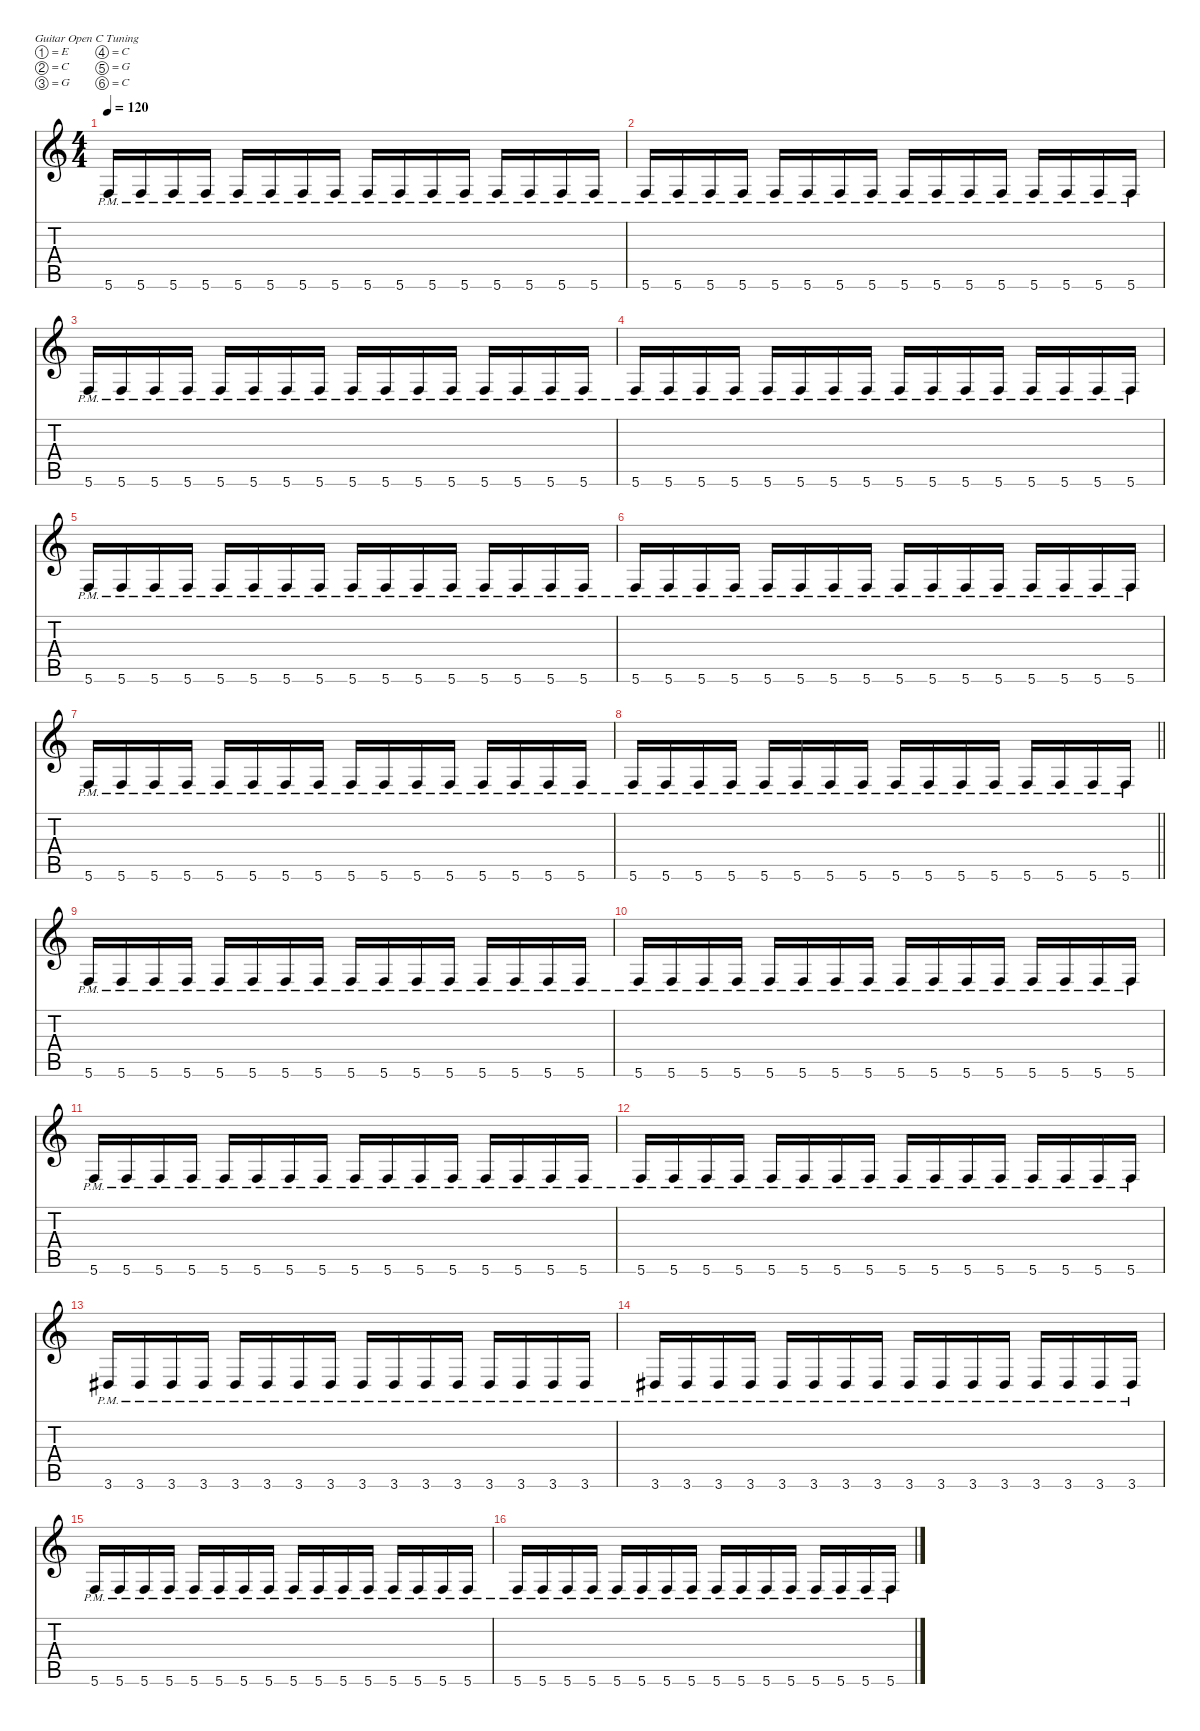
\defaultSystemsLayout 4
\hideDynamics
\bracketExtendMode nobrackets
\singleTrackTrackNamePolicy hidden
\multiTrackTrackNamePolicy hidden
\firstSystemTrackNameMode fullname
\firstSystemTrackNameOrientation horizontal
\otherSystemsTrackNameOrientation horizontal
\track ("Guitar 1" "dist.guit.") {mute instrument distortionguitar}
\staff {score tabs}
\tuning (E4 C4 G3 C3 G2 C2)
\ts (4 4)
\beaming (8 2 2 2 2)
\tempo 120
\clef g2
\ks c
5.6{pm}.16{dy f instrument distortionguitar beam Up} 5.6{pm}.16{beam Up} 5.6{pm}.16{beam Up} 5.6{pm}.16{beam Up} 5.6{pm}.16{beam Up} 5.6{pm}.16{beam Up} 5.6{pm}.16{beam Up} 5.6{pm}.16{beam Up} 5.6{pm}.16{beam Up} 5.6{pm}.16{beam Up} 5.6{pm}.16{beam Up} 5.6{pm}.16{beam Up} 5.6{pm}.16{beam Up} 5.6{pm}.16{beam Up} 5.6{pm}.16{beam Up} 5.6{pm}.16{beam Up} |
5.6{pm}.16{beam Up} 5.6{pm}.16{beam Up} 5.6{pm}.16{beam Up} 5.6{pm}.16{beam Up} 5.6{pm}.16{beam Up} 5.6{pm}.16{beam Up} 5.6{pm}.16{beam Up} 5.6{pm}.16{beam Up} 5.6{pm}.16{beam Up} 5.6{pm}.16{beam Up} 5.6{pm}.16{beam Up} 5.6{pm}.16{beam Up} 5.6{pm}.16{beam Up} 5.6{pm}.16{beam Up} 5.6{pm}.16{beam Up} 5.6{pm}.16{beam Up} |
5.6{pm}.16{beam Up} 5.6{pm}.16{beam Up} 5.6{pm}.16{beam Up} 5.6{pm}.16{beam Up} 5.6{pm}.16{beam Up} 5.6{pm}.16{beam Up} 5.6{pm}.16{beam Up} 5.6{pm}.16{beam Up} 5.6{pm}.16{beam Up} 5.6{pm}.16{beam Up} 5.6{pm}.16{beam Up} 5.6{pm}.16{beam Up} 5.6{pm}.16{beam Up} 5.6{pm}.16{beam Up} 5.6{pm}.16{beam Up} 5.6{pm}.16{beam Up} |
5.6{pm}.16{beam Up} 5.6{pm}.16{beam Up} 5.6{pm}.16{beam Up} 5.6{pm}.16{beam Up} 5.6{pm}.16{beam Up} 5.6{pm}.16{beam Up} 5.6{pm}.16{beam Up} 5.6{pm}.16{beam Up} 5.6{pm}.16{beam Up} 5.6{pm}.16{beam Up} 5.6{pm}.16{beam Up} 5.6{pm}.16{beam Up} 5.6{pm}.16{beam Up} 5.6{pm}.16{beam Up} 5.6{pm}.16{beam Up} 5.6{pm}.16{beam Up} |
5.6{pm}.16{beam Up} 5.6{pm}.16{beam Up} 5.6{pm}.16{beam Up} 5.6{pm}.16{beam Up} 5.6{pm}.16{beam Up} 5.6{pm}.16{beam Up} 5.6{pm}.16{beam Up} 5.6{pm}.16{beam Up} 5.6{pm}.16{beam Up} 5.6{pm}.16{beam Up} 5.6{pm}.16{beam Up} 5.6{pm}.16{beam Up} 5.6{pm}.16{beam Up} 5.6{pm}.16{beam Up} 5.6{pm}.16{beam Up} 5.6{pm}.16{beam Up} |
5.6{pm}.16{beam Up} 5.6{pm}.16{beam Up} 5.6{pm}.16{beam Up} 5.6{pm}.16{beam Up} 5.6{pm}.16{beam Up} 5.6{pm}.16{beam Up} 5.6{pm}.16{beam Up} 5.6{pm}.16{beam Up} 5.6{pm}.16{beam Up} 5.6{pm}.16{beam Up} 5.6{pm}.16{beam Up} 5.6{pm}.16{beam Up} 5.6{pm}.16{beam Up} 5.6{pm}.16{beam Up} 5.6{pm}.16{beam Up} 5.6{pm}.16{beam Up} |
5.6{pm}.16{beam Up} 5.6{pm}.16{beam Up} 5.6{pm}.16{beam Up} 5.6{pm}.16{beam Up} 5.6{pm}.16{beam Up} 5.6{pm}.16{beam Up} 5.6{pm}.16{beam Up} 5.6{pm}.16{beam Up} 5.6{pm}.16{beam Up} 5.6{pm}.16{beam Up} 5.6{pm}.16{beam Up} 5.6{pm}.16{beam Up} 5.6{pm}.16{beam Up} 5.6{pm}.16{beam Up} 5.6{pm}.16{beam Up} 5.6{pm}.16{beam Up} |
\barLineRight lightlight
5.6{pm}.16{beam Up} 5.6{pm}.16{beam Up} 5.6{pm}.16{beam Up} 5.6{pm}.16{beam Up} 5.6{pm}.16{beam Up} 5.6{pm}.16{beam Up} 5.6{pm}.16{beam Up} 5.6{pm}.16{beam Up} 5.6{pm}.16{beam Up} 5.6{pm}.16{beam Up} 5.6{pm}.16{beam Up} 5.6{pm}.16{beam Up} 5.6{pm}.16{beam Up} 5.6{pm}.16{beam Up} 5.6{pm}.16{beam Up} 5.6{pm}.16{beam Up} |
5.6{pm}.16{beam Up} 5.6{pm}.16{beam Up} 5.6{pm}.16{beam Up} 5.6{pm}.16{beam Up} 5.6{pm}.16{beam Up} 5.6{pm}.16{beam Up} 5.6{pm}.16{beam Up} 5.6{pm}.16{beam Up} 5.6{pm}.16{beam Up} 5.6{pm}.16{beam Up} 5.6{pm}.16{beam Up} 5.6{pm}.16{beam Up} 5.6{pm}.16{beam Up} 5.6{pm}.16{beam Up} 5.6{pm}.16{beam Up} 5.6{pm}.16{beam Up} |
5.6{pm}.16{beam Up} 5.6{pm}.16{beam Up} 5.6{pm}.16{beam Up} 5.6{pm}.16{beam Up} 5.6{pm}.16{beam Up} 5.6{pm}.16{beam Up} 5.6{pm}.16{beam Up} 5.6{pm}.16{beam Up} 5.6{pm}.16{beam Up} 5.6{pm}.16{beam Up} 5.6{pm}.16{beam Up} 5.6{pm}.16{beam Up} 5.6{pm}.16{beam Up} 5.6{pm}.16{beam Up} 5.6{pm}.16{beam Up} 5.6{pm}.16{beam Up} |
5.6{pm}.16{beam Up} 5.6{pm}.16{beam Up} 5.6{pm}.16{beam Up} 5.6{pm}.16{beam Up} 5.6{pm}.16{beam Up} 5.6{pm}.16{beam Up} 5.6{pm}.16{beam Up} 5.6{pm}.16{beam Up} 5.6{pm}.16{beam Up} 5.6{pm}.16{beam Up} 5.6{pm}.16{beam Up} 5.6{pm}.16{beam Up} 5.6{pm}.16{beam Up} 5.6{pm}.16{beam Up} 5.6{pm}.16{beam Up} 5.6{pm}.16{beam Up} |
5.6{pm}.16{beam Up} 5.6{pm}.16{beam Up} 5.6{pm}.16{beam Up} 5.6{pm}.16{beam Up} 5.6{pm}.16{beam Up} 5.6{pm}.16{beam Up} 5.6{pm}.16{beam Up} 5.6{pm}.16{beam Up} 5.6{pm}.16{beam Up} 5.6{pm}.16{beam Up} 5.6{pm}.16{beam Up} 5.6{pm}.16{beam Up} 5.6{pm}.16{beam Up} 5.6{pm}.16{beam Up} 5.6{pm}.16{beam Up} 5.6{pm}.16{beam Up} |
3.6{pm acc #}.16{beam Up} 3.6{pm acc #}.16{beam Up} 3.6{pm acc #}.16{beam Up} 3.6{pm acc #}.16{beam Up} 3.6{pm acc #}.16{beam Up} 3.6{pm acc #}.16{beam Up} 3.6{pm acc #}.16{beam Up} 3.6{pm acc #}.16{beam Up} 3.6{pm acc #}.16{beam Up} 3.6{pm acc #}.16{beam Up} 3.6{pm acc #}.16{beam Up} 3.6{pm acc #}.16{beam Up} 3.6{pm acc #}.16{beam Up} 3.6{pm acc #}.16{beam Up} 3.6{pm acc #}.16{beam Up} 3.6{pm acc #}.16{beam Up} |
3.6{pm acc #}.16{beam Up} 3.6{pm acc #}.16{beam Up} 3.6{pm acc #}.16{beam Up} 3.6{pm acc #}.16{beam Up} 3.6{pm acc #}.16{beam Up} 3.6{pm acc #}.16{beam Up} 3.6{pm acc #}.16{beam Up} 3.6{pm acc #}.16{beam Up} 3.6{pm acc #}.16{beam Up} 3.6{pm acc #}.16{beam Up} 3.6{pm acc #}.16{beam Up} 3.6{pm acc #}.16{beam Up} 3.6{pm acc #}.16{beam Up} 3.6{pm acc #}.16{beam Up} 3.6{pm acc #}.16{beam Up} 3.6{pm acc #}.16{beam Up} |
5.6{pm}.16{beam Up} 5.6{pm}.16{beam Up} 5.6{pm}.16{beam Up} 5.6{pm}.16{beam Up} 5.6{pm}.16{beam Up} 5.6{pm}.16{beam Up} 5.6{pm}.16{beam Up} 5.6{pm}.16{beam Up} 5.6{pm}.16{beam Up} 5.6{pm}.16{beam Up} 5.6{pm}.16{beam Up} 5.6{pm}.16{beam Up} 5.6{pm}.16{beam Up} 5.6{pm}.16{beam Up} 5.6{pm}.16{beam Up} 5.6{pm}.16{beam Up} |
5.6{pm}.16{beam Up} 5.6{pm}.16{beam Up} 5.6{pm}.16{beam Up} 5.6{pm}.16{beam Up} 5.6{pm}.16{beam Up} 5.6{pm}.16{beam Up} 5.6{pm}.16{beam Up} 5.6{pm}.16{beam Up} 5.6{pm}.16{beam Up} 5.6{pm}.16{beam Up} 5.6{pm}.16{beam Up} 5.6{pm}.16{beam Up} 5.6{pm}.16{beam Up} 5.6{pm}.16{beam Up} 5.6{pm}.16{beam Up} 5.6{pm}.16{beam Up}
